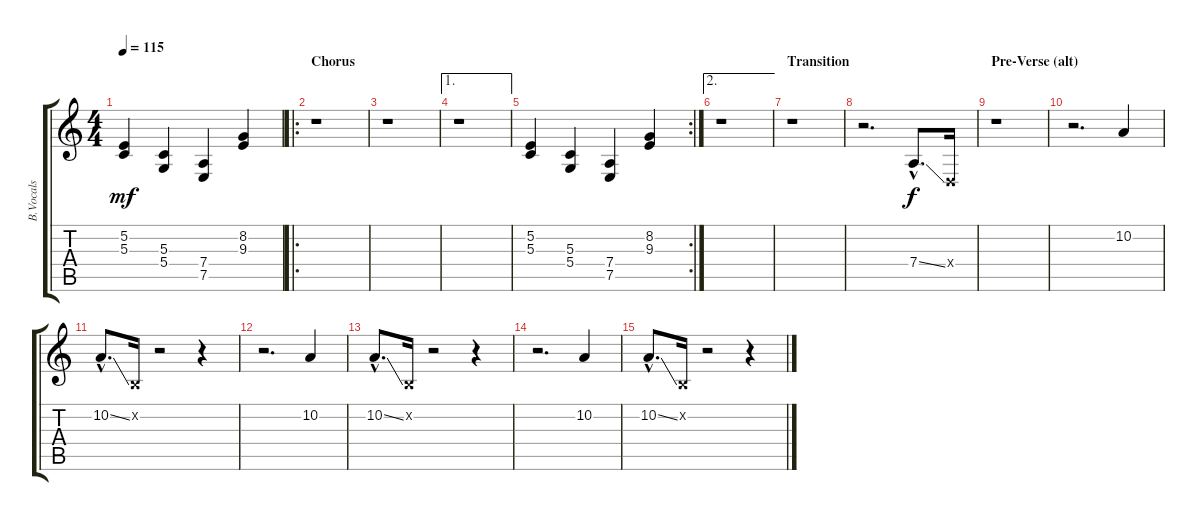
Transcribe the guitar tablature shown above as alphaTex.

\track ("B.Vocals" "B.Vocals") {instrument lead1square}
\staff {score tabs}
\tuning (E4 B3 G3 D3 A2 E2) {hide}
\ts (4 4)
\tempo 115
\clef g2
\ks c
(5.2 5.3).4{dy mf} (5.3 5.4).4 (7.4 7.5).4 (8.2 9.3).4 |
\ro
\section ("" "Chorus")
r.1 |
r.1 |
\ae 1
r.1 |
\rc 2
(5.2 5.3).4 (5.3 5.4).4 (7.4 7.5).4 (8.2 9.3).4 |
\ae 2
r.1 |
\section ("" "Transition")
r.1 |
r.2{d} 7.4{ss hac}.8{d dy f} 0.4{x}.16 |
\section ("" "Pre-Verse (alt)")
r.1 |
r.2{d} 10.2.4 |
10.2{ss hac}.8{d} 0.2{x}.16 r.2 r.4 |
r.2{d} 10.2.4 |
10.2{ss hac}.8{d} 0.2{x}.16 r.2 r.4 |
r.2{d} 10.2.4 |
10.2{ss hac}.8{d} 0.2{x}.16 r.2 r.4
